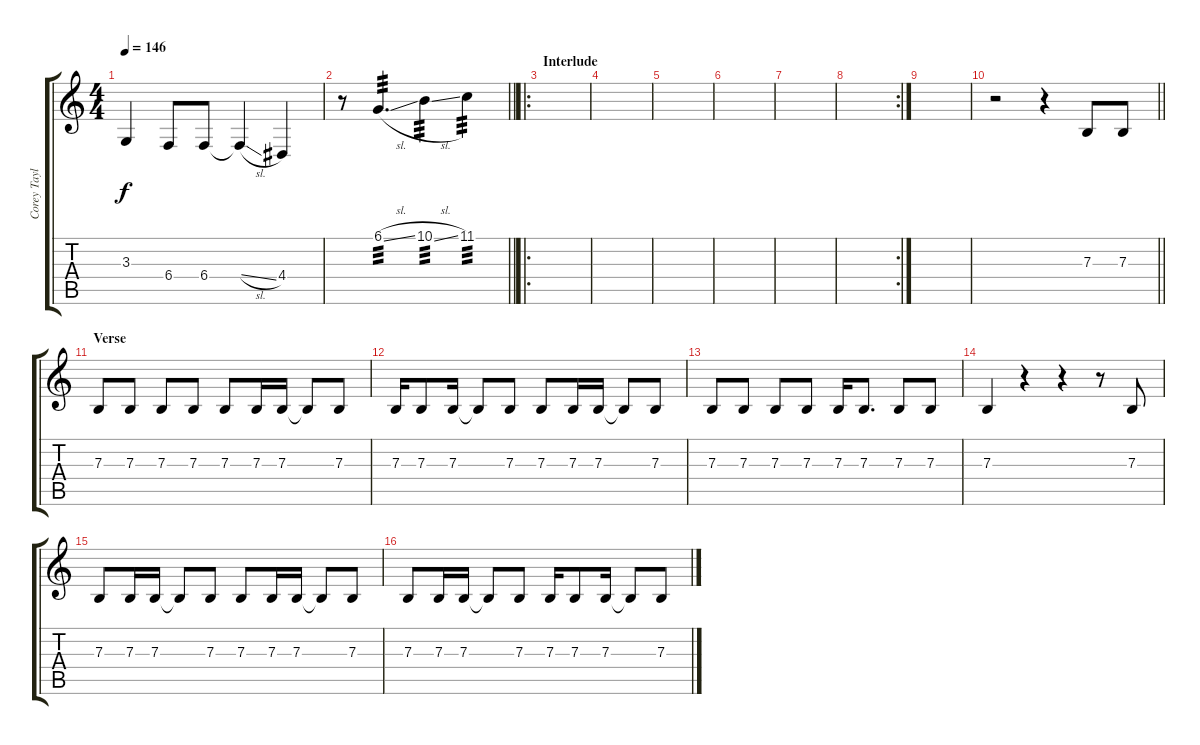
\track ("Corey Taylor" "Corey Tayl") {instrument lead2sawtooth}
\staff {score tabs}
\tuning (Db4 Ab3 E3 B2 Gb2 B1) {hide}
\ts (4 4)
\tempo 146
\clef g2
\ks c
3.3.4{dy f} 6.4.8 6.4.8 6.4{sl t}.4 4.4.4 |
\barLineRight lightlight
r.8 6.1{sl}.4{d tp 3} 10.1{sl}.4{tp 3} 11.1.4{tp 3} |
\ro
\section ("" "Interlude")
|
|
|
|
|
\rc 2
|
|
\barLineRight lightlight
r.2 r.4 7.3.8{volume 9} 7.3.8 |
\section ("" "Verse")
7.3.8 7.3.8 7.3.8 7.3.8 7.3.8 7.3.16 7.3.16 7.3{t}.8 7.3.8 |
7.3.16 7.3.8 7.3.16 7.3{t}.8 7.3.8 7.3.8 7.3.16 7.3.16 7.3{t}.8 7.3.8 |
7.3.8 7.3.8 7.3.8 7.3.8 7.3.16 7.3.8{d} 7.3.8 7.3.8 |
7.3.4 r.4 r.4 r.8 7.3.8 |
7.3.8 7.3.16 7.3.16 7.3{t}.8 7.3.8 7.3.8 7.3.16 7.3.16 7.3{t}.8 7.3.8 |
7.3.8 7.3.16 7.3.16 7.3{t}.8 7.3.8 7.3.16 7.3.8 7.3.16 7.3{t}.8 7.3.8
